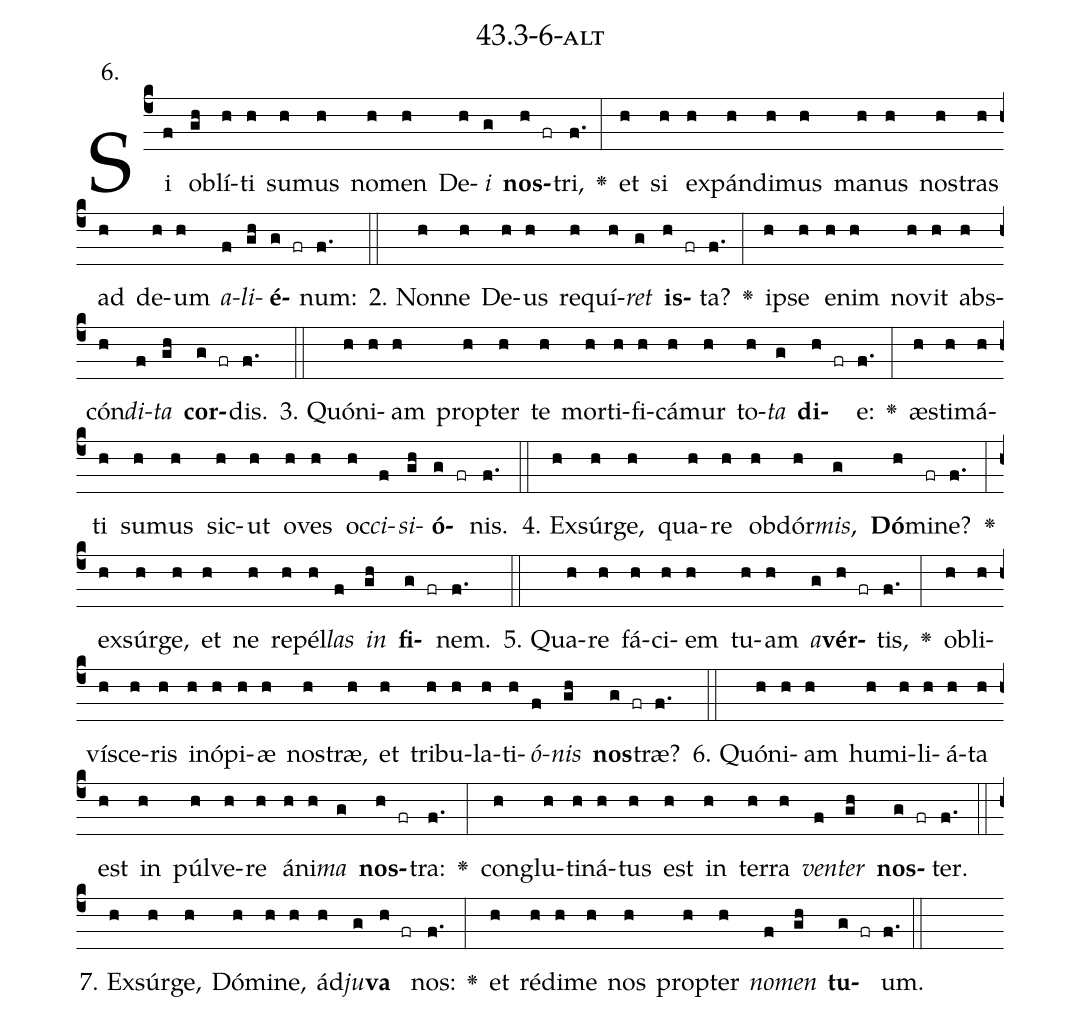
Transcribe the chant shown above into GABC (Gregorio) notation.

name: 43.3-6-alt;
annotation: 6.;
%%
(c4)Si(f) ob(gh)lí(h)ti(h) su(h)mus(h) no(h)men(h) De(h)<i>i</i>(g) <b>nos</b>(h fr)tri,(f.) <v>\greheightstar</v>(:) et(h) si(h) ex(h)pán(h)di(h)mus(h) ma(h)nus(h) nos(h)tras(h) ad(h) de(h)um(h) <i>a</i>(f)<i>li</i>(gh)<b>é</b>(g fr)num:(f.) (::)
2. Non(h)ne(h) De(h)us(h) re(h)quí(h)<i>ret</i>(g) <b>is</b>(h fr)ta?(f.) <v>\greheightstar</v>(:) ip(h)se(h) e(h)nim(h) no(h)vit(h) abs(h)cón(h)<i>di</i>(f)<i>ta</i>(gh) <b>cor</b>(g fr)dis.(f.) (::)
3. Quón(h)i(h)am(h) prop(h)ter(h) te(h) mor(h)ti(h)fi(h)cá(h)mur(h) to(h)<i>ta</i>(g) <b>di</b>(h fr)e:(f.) <v>\greheightstar</v>(:) æs(h)ti(h)má(h)ti(h) su(h)mus(h) sic(h)ut(h) o(h)ves(h) oc(h)<i>ci</i>(f)<i>si</i>(gh)<b>ó</b>(g fr)nis.(f.) (::)
4. Ex(h)súr(h)ge,(h) qua(h)re(h) ob(h)dór(h)<i>mis</i>,(g) <b>Dó</b>(h)mi(fr)ne?(f.) <v>\greheightstar</v>(:) ex(h)súr(h)ge,(h) et(h) ne(h) re(h)pél(h)<i>las</i>(f) <i>in</i>(gh) <b>fi</b>(g fr)nem.(f.) (::)
5. Qua(h)re(h) fá(h)ci(h)em(h) tu(h)am(h) <i>a</i>(g)<b>vér</b>(h fr)tis,(f.) <v>\greheightstar</v>(:) ob(h)li(h)ví(h)sce(h)ris(h) in(h)ó(h)pi(h)æ(h) nos(h)træ,(h) et(h) tri(h)bu(h)la(h)ti(h)<i>ó</i>(f)<i>nis</i>(gh) <b>nos</b>(g fr)træ?(f.) (::)
6. Quón(h)i(h)am(h) hu(h)mi(h)li(h)á(h)ta(h) est(h) in(h) púl(h)ve(h)re(h) á(h)ni(h)<i>ma</i>(g) <b>nos</b>(h fr)tra:(f.) <v>\greheightstar</v>(:) con(h)glu(h)ti(h)ná(h)tus(h) est(h) in(h) ter(h)ra(h) <i>ven</i>(f)<i>ter</i>(gh) <b>nos</b>(g fr)ter.(f.) (::)
7. Ex(h)súr(h)ge,(h) Dó(h)mi(h)ne,(h) ád(h)<i>ju</i>(g)<b>va</b>(h fr) nos:(f.) <v>\greheightstar</v>(:) et(h) réd(h)i(h)me(h) nos(h) prop(h)ter(h) <i>no</i>(f)<i>men</i>(gh) <b>tu</b>(g fr)um.(f.) (::)
